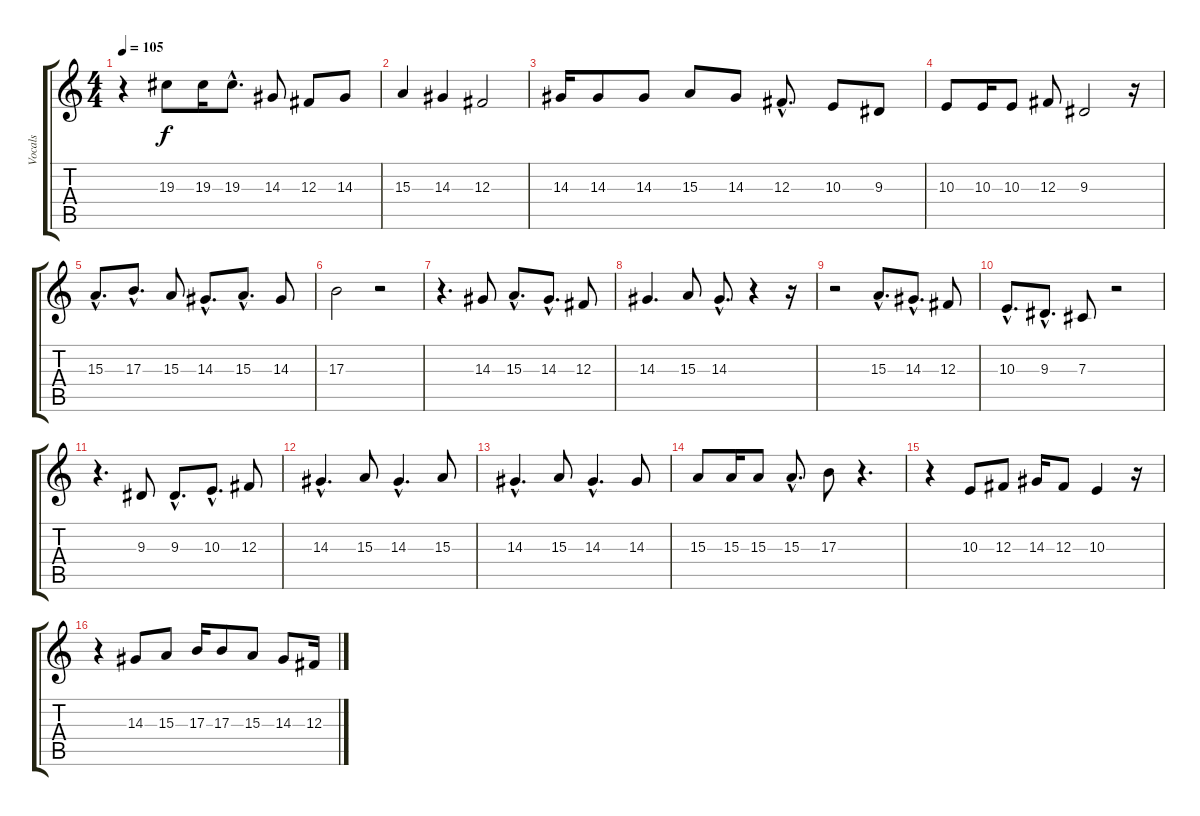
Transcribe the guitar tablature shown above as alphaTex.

\track ("Vocals" "Vocals") {instrument lead2sawtooth}
\staff {score tabs}
\tuning (Eb4 Bb3 Gb3 Db3 Ab2 Eb2) {hide}
\ts (4 4)
\tempo 105
\clef g2
\ks c
r.4{dy f} 19.3.8 19.3.16 19.3{hac}.8{d} 14.3.8 12.3.8 14.3.8 |
15.3.4 14.3.4 12.3.2 |
14.3.16 14.3.8 14.3.8 15.3.8 14.3.8 12.3{hac}.8{d} 10.3.8 9.3.8 |
10.3.8 10.3.16 10.3.8 12.3.8 9.3.2 r.16 |
15.3{hac}.8{d} 17.3{hac}.8{d} 15.3.8 14.3{hac}.8{d} 15.3{hac}.8{d} 14.3.8 |
17.3.2 r.2 |
r.4{d} 14.3.8 15.3{hac}.8{d} 14.3{hac}.8{d} 12.3.8 |
14.3.4{d} 15.3.8 14.3{hac}.8{d} r.4 r.16 |
r.2 15.3{hac}.8{d} 14.3{hac}.8{d} 12.3.8 |
10.3{hac}.8{d} 9.3{hac}.8{d} 7.3.8 r.2 |
r.4{d} 9.3.8 9.3{hac}.8{d} 10.3{hac}.8{d} 12.3.8 |
14.3{hac}.4{d} 15.3.8 14.3{hac}.4{d} 15.3.8 |
14.3{hac}.4{d} 15.3.8 14.3{hac}.4{d} 14.3.8 |
15.3.8 15.3.16 15.3.8 15.3{hac}.8{d} 17.3.8 r.4{d} |
r.4 10.3.8 12.3.8 14.3.16 12.3.8 10.3.4 r.16 |
r.4 14.3.8 15.3.8 17.3.16 17.3.8 15.3.8 14.3.8 12.3.16
